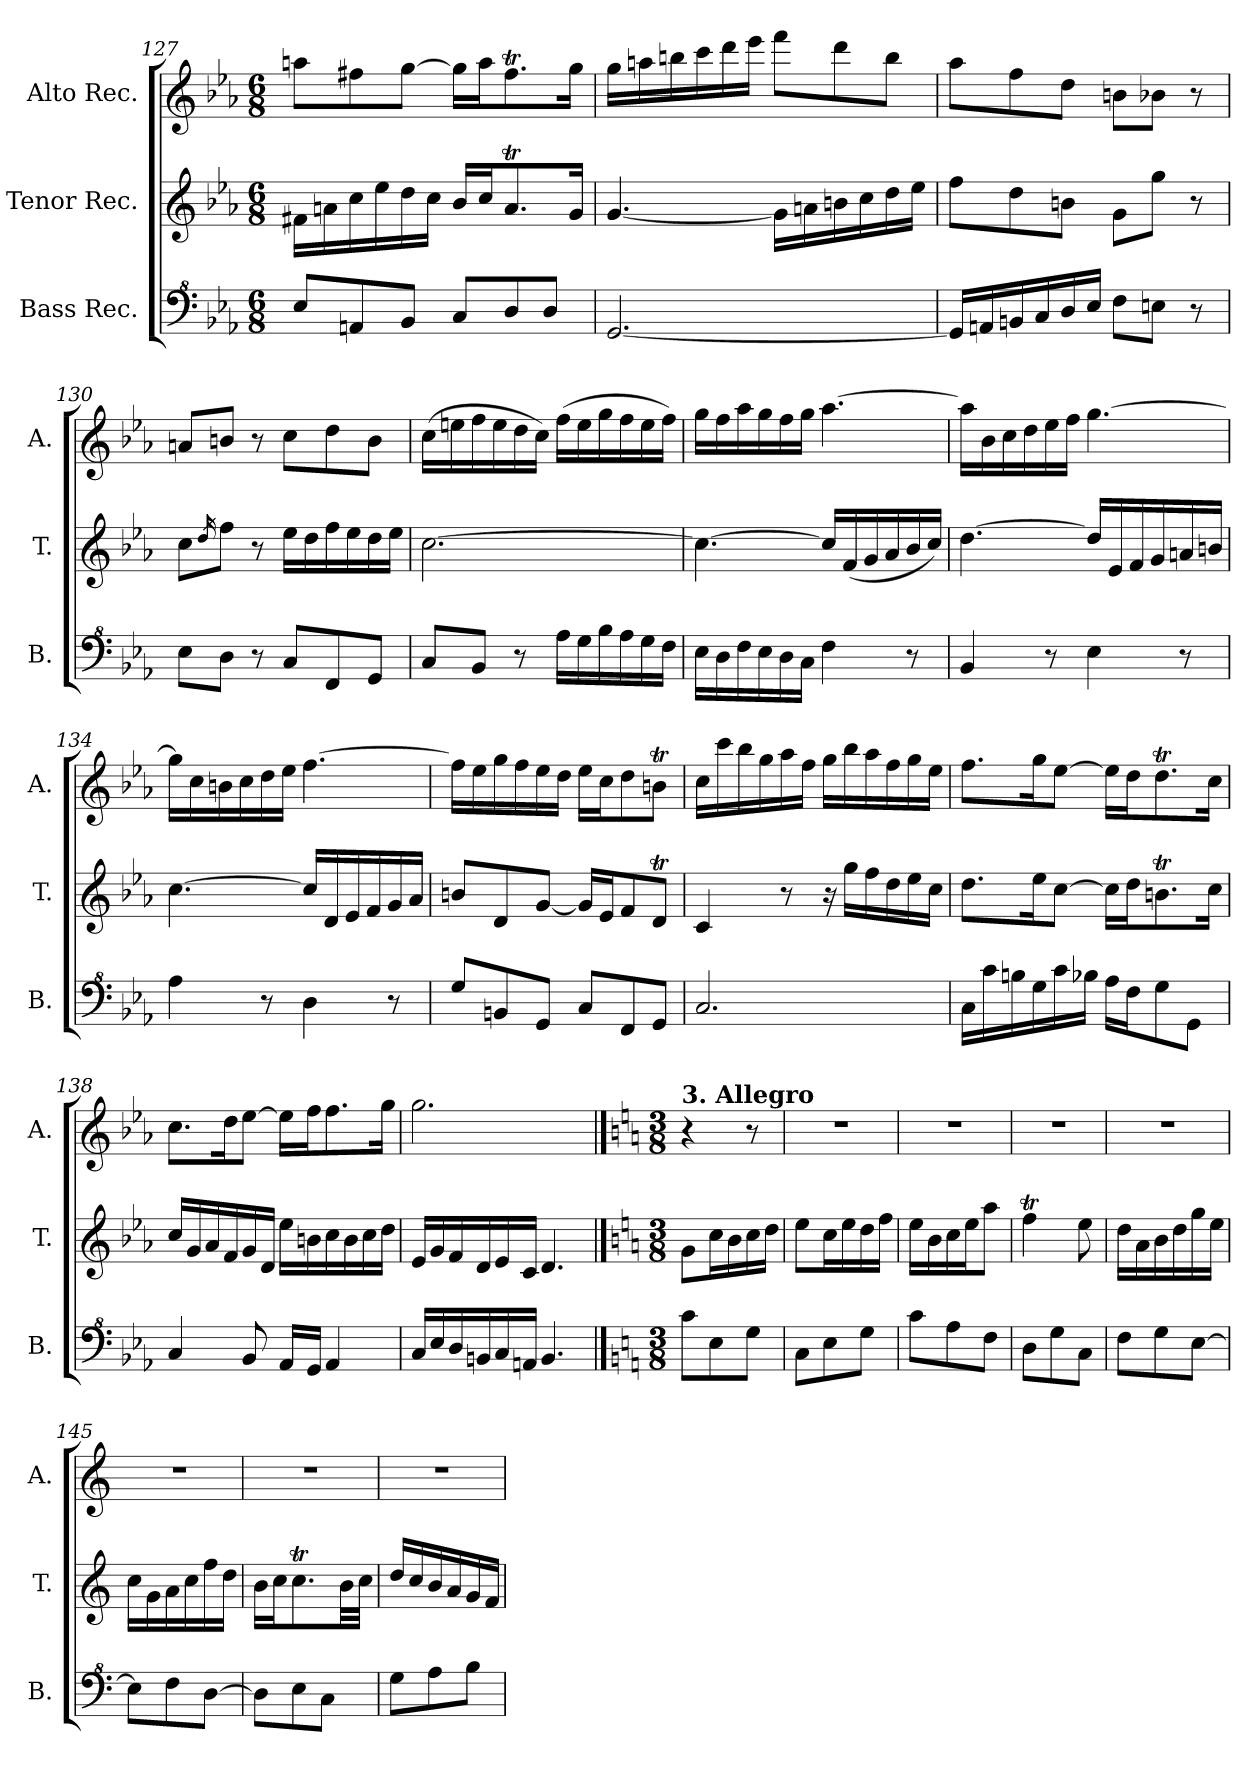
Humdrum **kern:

**kern	**kern	**kern
*part3	*part2	*part1
*staff3	*staff2	*staff1
*I"Bass Rec.	*I"Tenor Rec.	*I"Alto Rec.
*I'B.	*I'T.	*I'A.
!!LO:LB:g=z
*clefF^4	*clefG2	*clefG2
*k[b-e-a-]	*k[b-e-a-]	*k[b-e-a-]
*M6/8	*M6/8	*M6/8
=127	=127	=127
8e-/L	16f#X\LL	8aan\L
.	16an\	.
8An/	16cc\	8ff#X\
.	16ee-\	.
8B-/J	16dd\	[8gg\J
.	16cc\JJ	.
8c/L	16b-/LL	16gg\LL]
.	16cc/J	16aa\J
8d/	8.at/	8.ff#t\
8d/J	.	.
.	16g/Jk	16gg\Jk
=128	=128	=128
[2.G/	[4.g/	16gg\LL
.	.	16aan\
.	.	16bbn\
.	.	16ccc\
.	.	16ddd\
.	.	16eee-\JJ
.	16g\LL]	8fff\L
.	16an\	.
.	16bn\	8ddd\
.	16cc\	.
.	16dd\	8bb\J
.	16ee-\JJ	.
=129	=129	=129
16G/LL]	8ff\L	8aa-\L
16An/	.	.
16Bn/	8dd\	8ff\
16c/	.	.
16d/	8bn\J	8dd\J
16e-/JJ	.	.
8f\L	8g\L	8bn\L
8en\J	8gg\J	8b-X\J
8r	8r	8r
=130	=130	=130
8e-\L	8cc\L	8an/L
.	16qdd/	.
8d\J	8ff\J	8bn/J
8r	8r	8r
8c/L	16ee-\LL	8cc\L
.	16dd\	.
8F/	16ff\	8dd\
.	16ee-\	.
8G/J	16dd\	8b\J
.	16ee-\JJ	.
=131	=131	=131
8c/L	[2.cc\	(16cc\LL
.	.	16een\
8B-/J	.	16ff\
.	.	16ee\
8r	.	16dd\
.	.	16cc\JJ)
16a-\LL	.	(16ff\LL
16g\	.	16ee\
16b-\	.	16gg\
16a-\	.	16ff\
16g\	.	16ee\
16f\JJ	.	16ff\JJ)
!!LO:LB:g=z
=132	=132	=132
16e-\LL	4.cc\_	16gg\LL
16d\	.	16ff\
16f\	.	16aa-\
16e-\	.	16gg\
16d\	.	16ff\
16c\JJ	.	16gg\JJ
4f\	16cc/LL]	[4.aa-\
.	(16f/	.
.	16g/	.
.	16a-/	.
8r	16b-/	.
.	16cc/JJ)	.
=133	=133	=133
4B-/	[4.dd\	16aa-\LL]
.	.	16b-\
.	.	16cc\
.	.	16dd\
8r	.	16ee-\
.	.	16ff\JJ
4e-\	16dd/LL]	[4.gg\
.	16e-/	.
.	16f/	.
.	16g/	.
8r	16an/	.
.	16bn/JJ	.
=134	=134	=134
4a-\	[4.cc\	16gg\LL]
.	.	16cc\
.	.	16bn\
.	.	16cc\
8r	.	16dd\
.	.	16ee-\JJ
4d\	16cc/LL]	[4.ff\
.	16d/	.
.	16e-/	.
.	16f/	.
8r	16g/	.
.	16a-/JJ	.
=135	=135	=135
8g/L	8bn/L	16ff\LL]
.	.	16ee-\
8Bn/	8d/	16gg\
.	.	16ff\
8G/J	[8g/J	16ee-\
.	.	16dd\JJ
8c/L	16g/LL]	16ee-\LL
.	16e-/J	16cc\J
8F/	8f/	8dd\
8G/J	8dt/J	8bnt\J
=136	=136	=136
2.c/	4c/	16cc\LL
.	.	16ccc\
.	.	16bb-\
.	.	16gg\
.	8r	16aa-\
.	.	16ff\JJ
.	16r	16gg\LL
.	16gg\LL	16bb-\
.	16ff\	16aa-\
.	16dd\	16ff\
.	16ee-\	16gg\
.	16cc\JJ	16ee-\JJ
!!LO:LB:g=z
=137	=137	=137
16c\LL	8.dd\L	8.ff\L
16cc\	.	.
16bn\	.	.
16g\	16ee-\K	16gg\K
16cc\	[8cc\J	[8ee-\J
16b-X\JJ	.	.
16a-\LL	16cc\LL]	16ee-\LL]
16f\J	16dd\J	16dd\J
8g\	8.bnt\	8.ddt\
8G\J	.	.
.	16cc\Jk	16cc\Jk
=138	=138	=138
4c/	16cc/LL	8.cc\L
.	16g/	.
.	16a-/	.
.	16f/	16dd\K
8B-/	16g/	[8ee-\J
.	16d/JJ	.
16A-/LL	16ee-\LL	16ee-\LL]
16G/JJ	16bn\	16ff\J
4A-/	16cc\	8.ff\
.	16b\	.
.	16cc\	.
.	16dd\JJ	16gg\Jk
=139	=139	=139
16c/LL	16e-/LL	2.gg\
16e-/	16g/	.
16d/	16f/	.
16Bn/	16d/	.
16c/	16e-/	.
16An/JJ	16c/JJ	.
4.B/	4.d/	.
!!LO:LB:g=z
==140	==140	==140
*k[]	*k[]	*k[]
*M3/8	*M3/8	*M3/8
*	*	*MM75
!	!	!LO:TX:a:B:t=3. Allegro
8cc\L	8g\L	4r
8e\	16cc\L	.
.	16b\	.
8g\J	16cc\	8r
.	16dd\JJ	.
=141	=141	=141
8c\L	8ee\L	4.r
8e\	16cc\L	.
.	16ee\	.
8g\J	16dd\	.
.	16ff\JJ	.
=142	=142	=142
8cc\L	16ee\LL	4.r
.	16b\	.
8a\	16cc\	.
.	16ee\J	.
8f\J	8aa\J	.
=143	=143	=143
8d\L	4ffT\	4.r
8g\	.	.
8c\J	8ee\	.
=144	=144	=144
8f\L	16dd\LL	4.r
.	16a\	.
8g\	16b\	.
.	16dd\	.
[8e\J	16gg\	.
.	16ee\JJ	.
=145	=145	=145
8e\L]	16cc\LL	4.r
.	16g\	.
8f\	16a\	.
.	16cc\	.
[8d\J	16ff\	.
.	16dd\JJ	.
=146	=146	=146
8d\L]	16b\LL	4.r
.	16cc\J	.
8e\	8.ccT\	.
8c\J	.	.
.	32b\LL	.
.	32cc\JJJ	.
=147	=147	=147
8g\L	16dd/LL	4.r
.	16cc/	.
8a\	16b/	.
.	16a/	.
8b\J	16g/	.
.	16f/JJ	.
=	=	=
*-	*-	*-
